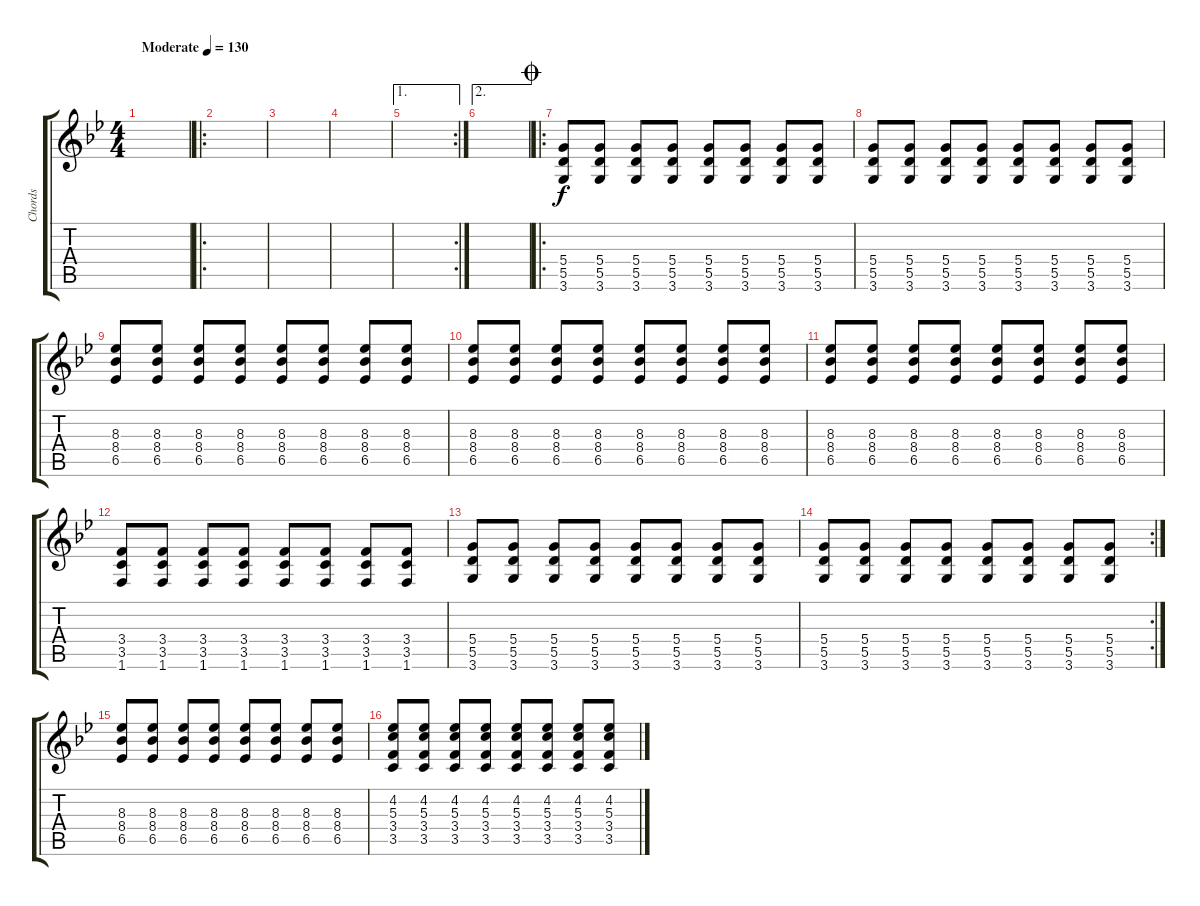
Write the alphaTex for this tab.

\track ("Chords" "Chords") {instrument electricguitarclean}
\staff {score tabs}
\tuning (E4 B3 G3 D3 A2 E2) {hide}
\ts (4 4)
\tempo (130 "Moderate")
\clef g2
\ks bb
|
\ro
|
|
|
\ae 1
\rc 2
|
\ae 2
|
\ro
\jump coda
(5.4 5.5 3.6).8 (5.4 5.5 3.6).8 (5.4 5.5 3.6).8 (5.4 5.5 3.6).8 (5.4 5.5 3.6).8 (5.4 5.5 3.6).8 (5.4 5.5 3.6).8 (5.4 5.5 3.6).8 |
(5.4 5.5 3.6).8 (5.4 5.5 3.6).8 (5.4 5.5 3.6).8 (5.4 5.5 3.6).8 (5.4 5.5 3.6).8 (5.4 5.5 3.6).8 (5.4 5.5 3.6).8 (5.4 5.5 3.6).8 |
(8.3 8.4 6.5).8 (8.3 8.4 6.5).8 (8.3 8.4 6.5).8 (8.3 8.4 6.5).8 (8.3 8.4 6.5).8 (8.3 8.4 6.5).8 (8.3 8.4 6.5).8 (8.3 8.4 6.5).8 |
(8.3 8.4 6.5).8 (8.3 8.4 6.5).8 (8.3 8.4 6.5).8 (8.3 8.4 6.5).8 (8.3 8.4 6.5).8 (8.3 8.4 6.5).8 (8.3 8.4 6.5).8 (8.3 8.4 6.5).8 |
(8.3 8.4 6.5).8 (8.3 8.4 6.5).8 (8.3 8.4 6.5).8 (8.3 8.4 6.5).8 (8.3 8.4 6.5).8 (8.3 8.4 6.5).8 (8.3 8.4 6.5).8 (8.3 8.4 6.5).8 |
(3.4 3.5 1.6).8 (3.4 3.5 1.6).8 (3.4 3.5 1.6).8 (3.4 3.5 1.6).8 (3.4 3.5 1.6).8 (3.4 3.5 1.6).8 (3.4 3.5 1.6).8 (3.4 3.5 1.6).8 |
(5.4 5.5 3.6).8 (5.4 5.5 3.6).8 (5.4 5.5 3.6).8 (5.4 5.5 3.6).8 (5.4 5.5 3.6).8 (5.4 5.5 3.6).8 (5.4 5.5 3.6).8 (5.4 5.5 3.6).8 |
\rc 2
(5.4 5.5 3.6).8 (5.4 5.5 3.6).8 (5.4 5.5 3.6).8 (5.4 5.5 3.6).8 (5.4 5.5 3.6).8 (5.4 5.5 3.6).8 (5.4 5.5 3.6).8 (5.4 5.5 3.6).8 |
(8.3 8.4 6.5).8 (8.3 8.4 6.5).8 (8.3 8.4 6.5).8 (8.3 8.4 6.5).8 (8.3 8.4 6.5).8 (8.3 8.4 6.5).8 (8.3 8.4 6.5).8 (8.3 8.4 6.5).8 |
(4.2 5.3 3.4 3.5).8 (4.2 5.3 3.4 3.5).8 (4.2 5.3 3.4 3.5).8 (4.2 5.3 3.4 3.5).8 (4.2 5.3 3.4 3.5).8 (4.2 5.3 3.4 3.5).8 (4.2 5.3 3.4 3.5).8 (4.2 5.3 3.4 3.5).8
